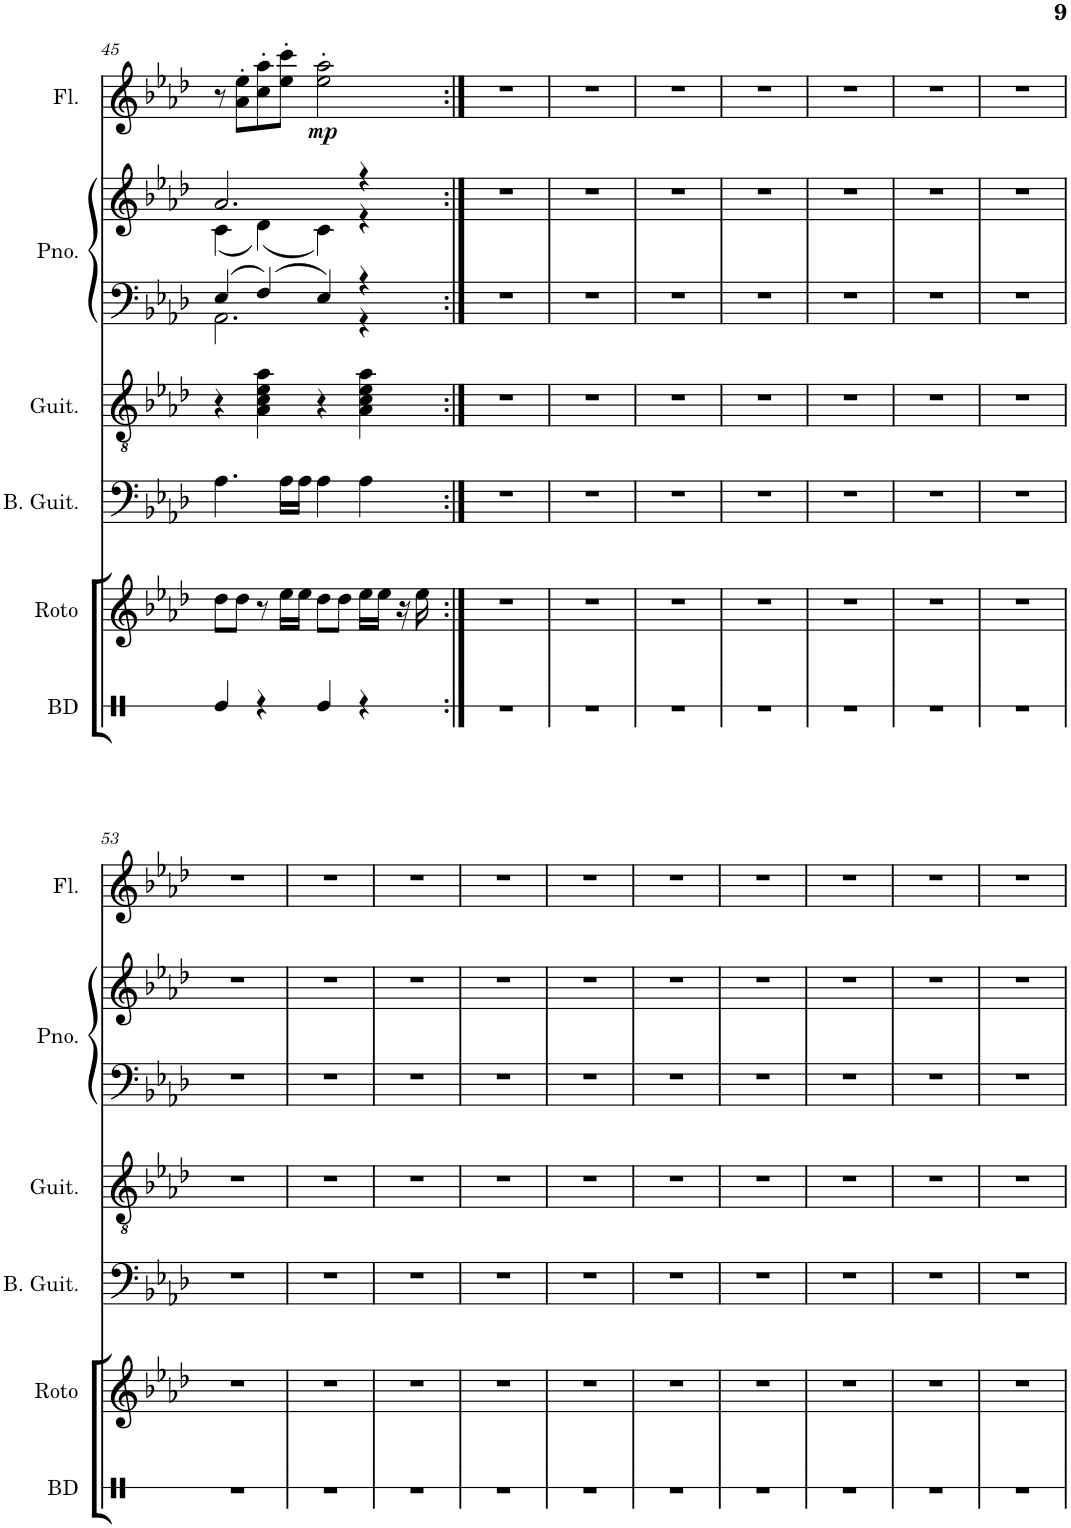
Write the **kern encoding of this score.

**kern	**kern	**kern	**kern	**kern	**kern	**kern	**dynam
*part6	*part5	*part4	*part3	*part2	*part2	*part1	*part1
*staff7	*staff6	*staff5	*staff4	*staff3	*staff2	*staff1	*staff1
*I"Bass Drum	*I"Roto-Toms	*I"Bass Guitar	*I"Acoustic Guitar	*I"Piano	*	*I"Flute	*
*I'BD	*I'Roto	*I'B. Guit.	*I'Guit.	*I'Pno.	*	*I'Fl.	*
!!LO:PB:g=z
*clefX	*clefG2	*clefF4	*clefGv2	*clefF4	*clefG2	*clefG2	*
*	*	*Trd7c12	*	*	*	*	*
*k[]	*k[b-e-a-d-]	*k[b-e-a-d-]	*k[b-e-a-d-]	*k[b-e-a-d-]	*k[b-e-a-d-]	*k[b-e-a-d-]	*
*M4/4	*M4/4	*M4/4	*M4/4	*M4/4	*M4/4	*M4/4	*
=45	=45	=45	=45	=45	=45	=45	=45
*	*	*	*	*^	*^	*	*
4Re/	8dd-\L	4.A-\	4r	4E-/	2.AA-\	2.a-/	(4c\	8r	.
.	8dd-\J	.	.	.	.	.	.	8a-\' 8ee-\'L	.
4r	8r	.	4A-\ 4c\ 4e-\ 4a-\	4F/	.	.	(4d-\)	8cc\' 8aa-\'	.
.	16ee-\LL	16A-\LL	.	.	.	.	.	8ee-\' 8ccc\'J	.
.	16ee-\JJ	16A-\JJ	.	.	.	.	.	.	.
!	!	!	!	!	!	!	!	!	!LO:DY:b
4Re/	8dd-\L	4A-\	4r	4E-/	.	.	4c\)	2ee-\' 2aa-\'	mp
.	8dd-\J	.	.	.	.	.	.	.	.
4r	16ee-\LL	4A-\	4A-\ 4c\ 4e-\ 4a-\	4r	4r	4r	4r	.	.
.	16ee-\JJ	.	.	.	.	.	.	.	.
.	16r	.	.	.	.	.	.	.	.
.	16ee-\	.	.	.	.	.	.	.	.
*	*	*	*	*v	*v	*	*	*	*
*	*	*	*	*	*v	*v	*	*
=46:|!	=46:|!	=46:|!	=46:|!	=46:|!	=46:|!	=46:|!	=46:|!
1r	1r	1r	1r	1r	1r	1r	.
=47	=47	=47	=47	=47	=47	=47	=47
1r	1r	1r	1r	1r	1r	1r	.
=48	=48	=48	=48	=48	=48	=48	=48
1r	1r	1r	1r	1r	1r	1r	.
=49	=49	=49	=49	=49	=49	=49	=49
1r	1r	1r	1r	1r	1r	1r	.
=50	=50	=50	=50	=50	=50	=50	=50
1r	1r	1r	1r	1r	1r	1r	.
=51	=51	=51	=51	=51	=51	=51	=51
1r	1r	1r	1r	1r	1r	1r	.
=52	=52	=52	=52	=52	=52	=52	=52
1r	1r	1r	1r	1r	1r	1r	.
!!LO:LB:g=z
=53	=53	=53	=53	=53	=53	=53	=53
1r	1r	1r	1r	1r	1r	1r	.
=54	=54	=54	=54	=54	=54	=54	=54
1r	1r	1r	1r	1r	1r	1r	.
=55	=55	=55	=55	=55	=55	=55	=55
1r	1r	1r	1r	1r	1r	1r	.
=56	=56	=56	=56	=56	=56	=56	=56
1r	1r	1r	1r	1r	1r	1r	.
=57	=57	=57	=57	=57	=57	=57	=57
1r	1r	1r	1r	1r	1r	1r	.
=58	=58	=58	=58	=58	=58	=58	=58
1r	1r	1r	1r	1r	1r	1r	.
=59	=59	=59	=59	=59	=59	=59	=59
1r	1r	1r	1r	1r	1r	1r	.
=60	=60	=60	=60	=60	=60	=60	=60
1r	1r	1r	1r	1r	1r	1r	.
=61	=61	=61	=61	=61	=61	=61	=61
1r	1r	1r	1r	1r	1r	1r	.
=62	=62	=62	=62	=62	=62	=62	=62
1r	1r	1r	1r	1r	1r	1r	.
=	=	=	=	=	=	=	=
*-	*-	*-	*-	*-	*-	*-	*-
